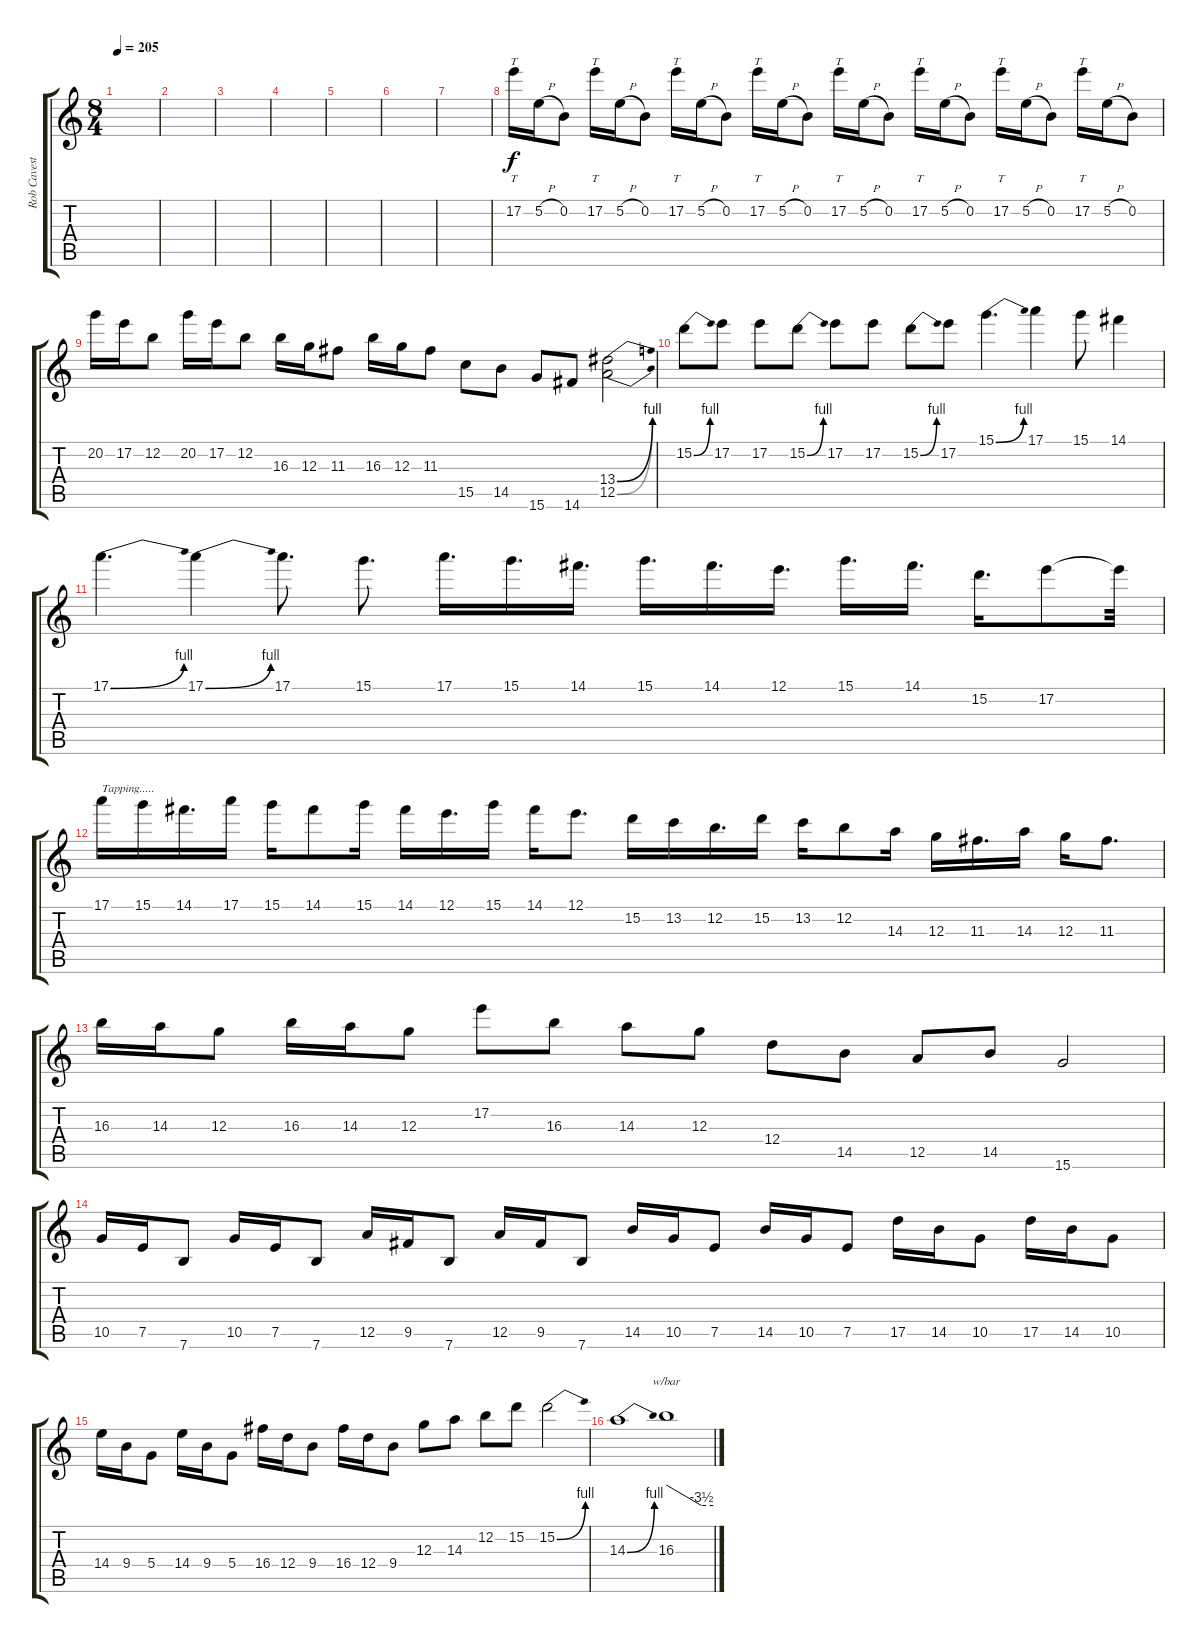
\track ("Rob Cavestany - Guitar" "Rob Cavest") {instrument distortionguitar}
\staff {score tabs}
\tuning (E4 B3 G3 D3 A2 E2) {hide}
\ts (8 4)
\tempo 205
\clef g2
\ks c
|
|
|
|
|
|
|
17.2.16{tt} 5.2{h}.16 0.2.8 17.2.16{tt} 5.2{h}.16 0.2.8 17.2.16{tt} 5.2{h}.16 0.2.8 17.2.16{tt} 5.2{h}.16 0.2.8 17.2.16{tt} 5.2{h}.16 0.2.8 17.2.16{tt} 5.2{h}.16 0.2.8 17.2.16{tt} 5.2{h}.16 0.2.8 17.2.16{tt} 5.2{h}.16 0.2.8 |
20.2.16 17.2.16 12.2.8 20.2.16 17.2.16 12.2.8 16.3.16 12.3.16 11.3.8 16.3.16 12.3.16 11.3.8 15.5.8 14.5.8 15.6.8 14.6.8 (13.4{be (bend 0 0 60 4)} 12.5{be (bend 0 0 60 4)}).2 |
15.2{be (bend 0 0 60 4)}.8 17.2.8 17.2.8 15.2{be (bend 0 0 60 4)}.8 17.2.8 17.2.8 15.2{be (bend 0 0 60 4)}.8 17.2.8 15.1{be (bend 0 0 60 4)}.4{d} 17.1.4 15.1.8 14.1.4 |
17.1{be (bend 0 0 60 4)}.4{d} 17.1{be (bend 0 0 60 4)}.4 17.1.8{d} 15.1.8{d} 17.1.16{d} 15.1.16{d} 14.1.16{d} 15.1.16{d} 14.1.16{d} 12.1.16{d} 15.1.16{d} 14.1.16{d} 15.2.16{d} 17.2.8 17.2{t}.32 |
17.1.16{txt "Tapping....."} 15.1.16 14.1.16{d} 17.1.16 15.1.16 14.1.8 15.1.16 14.1.16 12.1.16{d} 15.1.16 14.1.16 12.1.8{d} 15.2.16 13.2.16 12.2.16{d} 15.2.16 13.2.16 12.2.8 14.3.16 12.3.16 11.3.16{d} 14.3.16 12.3.16 11.3.8{d} |
16.3.16 14.3.16 12.3.8 16.3.16 14.3.16 12.3.8 17.2.8 16.3.8 14.3.8 12.3.8 12.4.8 14.5.8 12.5.8 14.5.8 15.6.2 |
10.5.16 7.5.16 7.6.8 10.5.16 7.5.16 7.6.8 12.5.16 9.5.16 7.6.8 12.5.16 9.5.16 7.6.8 14.5.16 10.5.16 7.5.8 14.5.16 10.5.16 7.5.8 17.5.16 14.5.16 10.5.8 17.5.16 14.5.16 10.5.8 |
14.4.16 9.4.16 5.4.8 14.4.16 9.4.16 5.4.8 16.4.16 12.4.16 9.4.8 16.4.16 12.4.16 9.4.8 12.3.8 14.3.8 12.2.8 15.2.8 15.2{be (bend 0 0 60 4)}.2 |
14.3{be (bend 0 0 60 4)}.1 16.3.1{tbe (custom default 0 0 45 -14 60 -14)}
